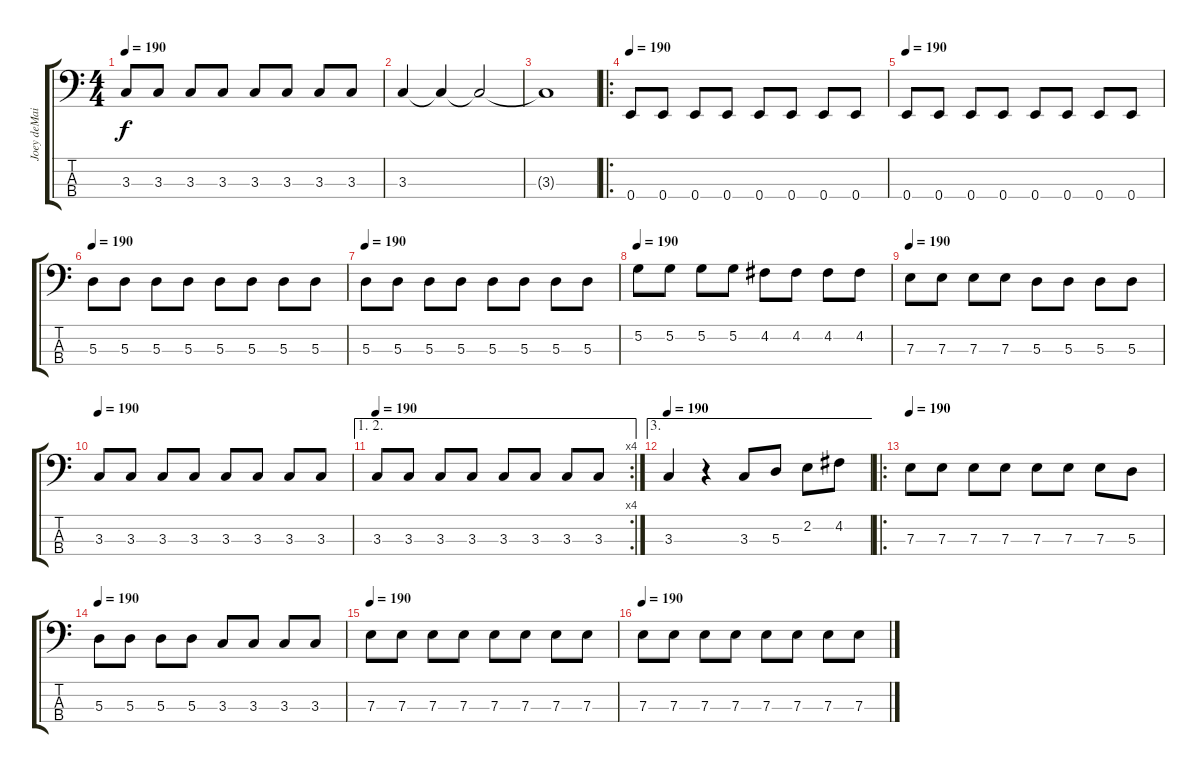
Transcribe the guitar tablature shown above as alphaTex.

\track ("Joey deMaio" "Joey deMai") {instrument electricbassfinger}
\staff {score tabs}
\tuning (G2 D2 A1 E1) {hide}
\ts (4 4)
\tempo 190
\clef f4
\ks c
3.3.8{dy f} 3.3.8 3.3.8 3.3.8 3.3.8 3.3.8 3.3.8 3.3.8 |
3.3.4 3.3{t}.4 3.3{t}.2 |
3.3{t}.1 |
\ro
\tempo 190
0.4.8 0.4.8 0.4.8 0.4.8 0.4.8 0.4.8 0.4.8 0.4.8 |
\tempo 190
0.4.8 0.4.8 0.4.8 0.4.8 0.4.8 0.4.8 0.4.8 0.4.8 |
\tempo 190
5.3.8 5.3.8 5.3.8 5.3.8 5.3.8 5.3.8 5.3.8 5.3.8 |
\tempo 190
5.3.8 5.3.8 5.3.8 5.3.8 5.3.8 5.3.8 5.3.8 5.3.8 |
\tempo 190
5.2.8 5.2.8 5.2.8 5.2.8 4.2.8 4.2.8 4.2.8 4.2.8 |
\tempo 190
7.3.8 7.3.8 7.3.8 7.3.8 5.3.8 5.3.8 5.3.8 5.3.8 |
\tempo 190
3.3.8 3.3.8 3.3.8 3.3.8 3.3.8 3.3.8 3.3.8 3.3.8 |
\ae (1 2)
\rc 4
\tempo 190
3.3.8 3.3.8 3.3.8 3.3.8 3.3.8 3.3.8 3.3.8 3.3.8 |
\ae 3
\tempo 190
3.3.4 r.4 3.3.8 5.3.8 2.2.8 4.2.8 |
\ro
\tempo 190
7.3.8 7.3.8 7.3.8 7.3.8 7.3.8 7.3.8 7.3.8 5.3.8 |
\tempo 190
5.3.8 5.3.8 5.3.8 5.3.8 3.3.8 3.3.8 3.3.8 3.3.8 |
\tempo 190
7.3.8 7.3.8 7.3.8 7.3.8 7.3.8 7.3.8 7.3.8 7.3.8 |
\tempo 190
7.3.8 7.3.8 7.3.8 7.3.8 7.3.8 7.3.8 7.3.8 7.3.8
